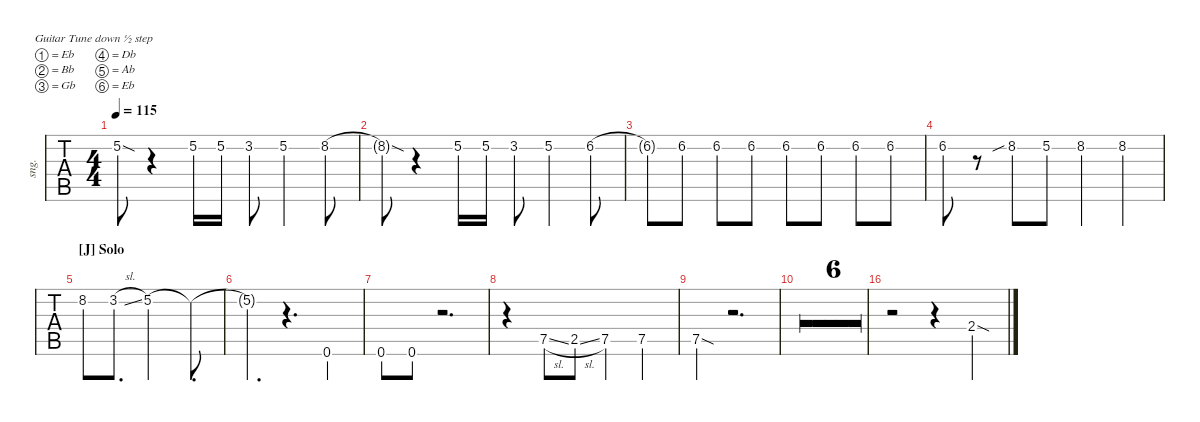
\defaultSystemsLayout 4
\hideDynamics
\bracketExtendMode nobrackets
\otherSystemsTrackNameOrientation horizontal
\track ("Vocals" "sng.") {multiBarRest instrument voiceoohs}
\staff {tabs}
\tuning (Eb4 Bb3 Gb3 Db3 Ab2 Eb2)
\ts (4 4)
\tempo 115
\clef g2
\ks c
5.2{sod t acc #}.8{dy mf} r.4 5.2{acc #}.16 5.2{acc #}.16 3.2{acc #}.8 5.2{acc #}.4 8.2{acc #}.8 |
8.2{sod t acc #}.8 r.4 5.2{acc #}.16 5.2{acc #}.16 3.2{acc #}.8 5.2{acc #}.4 6.2.8 |
6.2{t}.8 6.2.8 6.2.8 6.2.8 6.2.8 6.2.8 6.2.8 6.2.8 |
6.2.8 r.8 8.2{sib acc #}.8 5.2{acc #}.8 8.2{acc #}.4 8.2{acc #}.4 |
\section ("J" "Solo")
8.2{acc #}.8 3.2{sl acc #}.8{d} 5.2{acc #}.2 5.2{t acc #}.8{d} |
5.2{t acc #}.4{d} r.4{d} 0.6{acc #}.4 |
0.6{acc #}.8 0.6{acc #}.8 r.2{d} |
r.4 7.5{sl acc #}.8 2.5{sl acc #}.8 7.5{acc #}.4 7.5{acc #}.4 |
7.5{sod acc #}.4 r.2{d} |
r.1 |
r.1 |
r.1 |
r.1 |
r.1 |
r.1 |
r.2 r.4 2.4{sod acc #}.4
